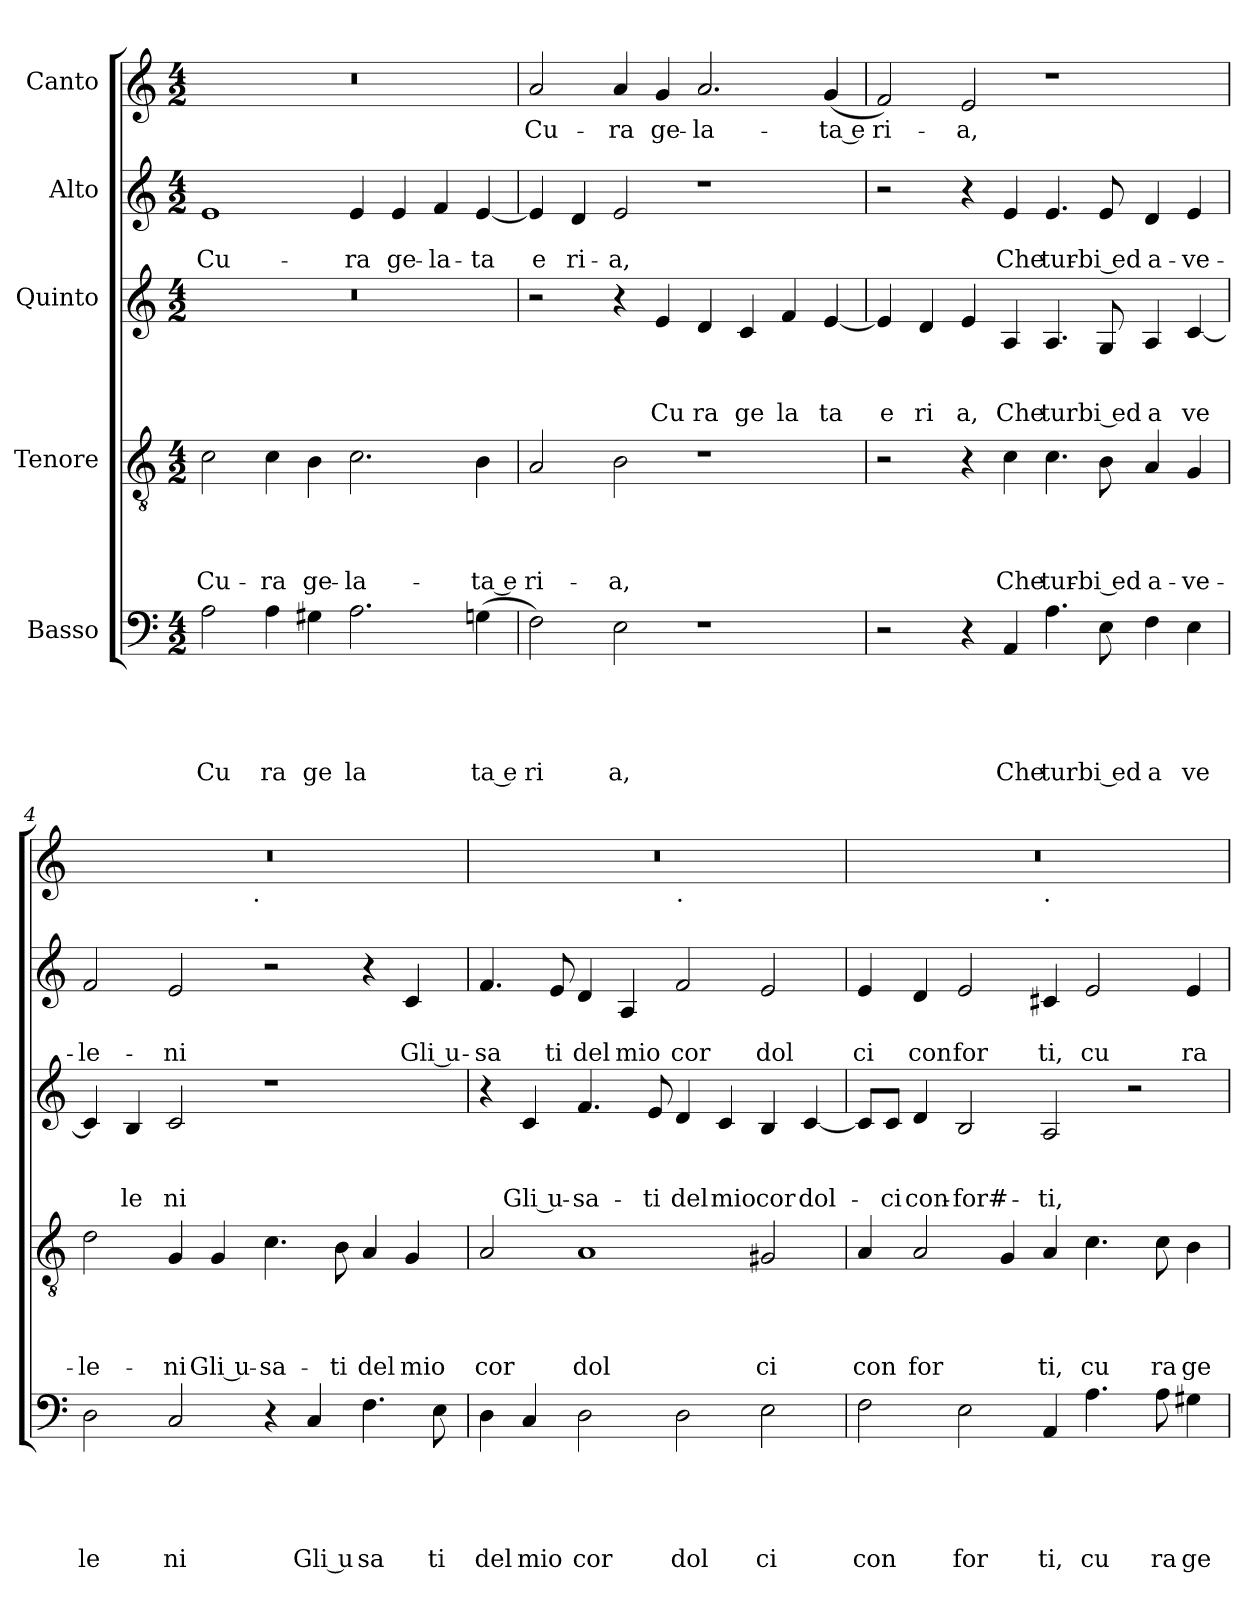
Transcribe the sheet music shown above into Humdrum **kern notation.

**kern	**text	**text	**text	**text	**text	**kern	**text	**text	**text	**text	**kern	**text	**text	**text	**kern	**text	**text	**kern	**text
*part5	*part5	*part5	*part5	*part5	*part5	*part4	*part4	*part4	*part4	*part4	*part3	*part3	*part3	*part3	*part2	*part2	*part2	*part1	*part1
*staff5	*staff5	*staff5	*staff5	*staff5	*staff5	*staff4	*staff4	*staff4	*staff4	*staff4	*staff3	*staff3	*staff3	*staff3	*staff2	*staff2	*staff2	*staff1	*staff1
*I"Basso	*	*	*	*	*	*I"Tenore	*	*	*	*	*I"Quinto	*	*	*	*I"Alto	*	*	*I"Canto	*
*clefF4	*	*	*	*	*	*clefGv2	*	*	*	*	*clefG2	*	*	*	*clefG2	*	*	*clefG2	*
*k[]	*	*	*	*	*	*k[]	*	*	*	*	*k[]	*	*	*	*k[]	*	*	*k[]	*
*C:	*	*	*	*	*	*C:	*	*	*	*	*C:	*	*	*	*C:	*	*	*C:	*
*M4/2	*	*	*	*	*	*M4/2	*	*	*	*	*M4/2	*	*	*	*M4/2	*	*	*M4/2	*
=1	=1	=1	=1	=1	=1	=1	=1	=1	=1	=1	=1	=1	=1	=1	=1	=1	=1	=1	=1
!	!	!	!	!	!LO:LY:b	!	!	!	!	!LO:LY:b	!	!	!	!	!	!	!LO:LY:b	!	!
2A\	.	.	.	.	Cu	2c\	.	.	.	Cu-	0r	.	.	.	1e	.	Cu-	0r	.
!	!	!	!	!	!LO:LY:b	!	!	!	!	!LO:LY:b	!	!	!	!	!	!	!	!	!
4A\	.	.	.	.	ra	4c\	.	.	.	-ra	.	.	.	.	.	.	.	.	.
!	!	!	!	!	!LO:LY:b	!	!	!	!	!LO:LY:b	!	!	!	!	!	!	!	!	!
4G#X\	.	.	.	.	ge	4B\	.	.	.	ge-	.	.	.	.	.	.	.	.	.
!	!	!	!	!	!LO:LY:b	!	!	!	!	!LO:LY:b	!	!	!	!	!	!	!LO:LY:b	!	!
2.A\	.	.	.	.	la	2.c\	.	.	.	-la-	.	.	.	.	4e/	.	-ra	.	.
!	!	!	!	!	!	!	!	!	!	!	!	!	!	!	!	!	!LO:LY:b	!	!
.	.	.	.	.	.	.	.	.	.	.	.	.	.	.	4e/	.	ge-	.	.
!	!	!	!	!	!	!	!	!	!	!	!	!	!	!	!	!	!LO:LY:b	!	!
.	.	.	.	.	.	.	.	.	.	.	.	.	.	.	4f/	.	-la-	.	.
!	!	!	!	!	!LO:LY:b:rj	!	!	!	!	!LO:LY:b:rj	!	!	!	!	!	!	!LO:LY:b	!	!
(<4Gn\	.	.	.	.	ta e	4B\	.	.	.	-ta e	.	.	.	.	[<4e/	.	-ta	.	.
=2	=2	=2	=2	=2	=2	=2	=2	=2	=2	=2	=2	=2	=2	=2	=2	=2	=2	=2	=2
!	!	!	!	!	!LO:LY:b	!	!	!	!	!LO:LY:b	!	!	!	!	!	!	!LO:LY:b:rj	!	!LO:LY:b
(2F\)	.	.	.	.	ri	2A/	.	.	.	ri-	2r	.	.	.	4e/]	.	e	2a/	Cu-
!	!	!	!	!	!	!	!	!	!	!	!	!	!	!	!	!	!LO:LY:b	!	!
.	.	.	.	.	.	.	.	.	.	.	.	.	.	.	4d/	.	ri-	.	.
!	!	!	!	!	!LO:LY:b	!	!	!	!	!LO:LY:b	!	!	!	!	!	!	!LO:LY:b	!	!LO:LY:b
2E\	.	.	.	.	a,	2B\	.	.	.	-a,	4r	.	.	.	2e/	.	-a,	4a/	-ra
!	!	!	!	!	!	!	!	!	!	!	!	!	!	!LO:LY:b	!	!	!	!	!LO:LY:b
.	.	.	.	.	.	.	.	.	.	.	4e/	.	.	Cu	.	.	.	4g/	ge-
!	!	!	!	!	!	!	!	!	!	!	!	!	!	!LO:LY:b	!	!	!	!	!LO:LY:b
1r	.	.	.	.	.	1r	.	.	.	.	4d/	.	.	ra	1r	.	.	2.a/	-la-
!	!	!	!	!	!	!	!	!	!	!	!	!	!	!LO:LY:b	!	!	!	!	!
.	.	.	.	.	.	.	.	.	.	.	4c/	.	.	ge	.	.	.	.	.
!	!	!	!	!	!	!	!	!	!	!	!	!	!	!LO:LY:b	!	!	!	!	!
.	.	.	.	.	.	.	.	.	.	.	4f/	.	.	la	.	.	.	.	.
!	!	!	!	!	!	!	!	!	!	!	!	!	!	!LO:LY:b	!	!	!	!	!LO:LY:b:rj
.	.	.	.	.	.	.	.	.	.	.	[<4e/	.	.	ta	.	.	.	(<4g/	-ta e
=3	=3	=3	=3	=3	=3	=3	=3	=3	=3	=3	=3	=3	=3	=3	=3	=3	=3	=3	=3
!	!	!	!	!	!	!	!	!	!	!	!	!	!	!LO:LY:b:rj	!	!	!	!	!LO:LY:b
2r	.	.	.	.	.	2r	.	.	.	.	4e/]	.	.	e	2r	.	.	2f/)	ri-
!	!	!	!	!	!	!	!	!	!	!	!	!	!	!LO:LY:b	!	!	!	!	!
.	.	.	.	.	.	.	.	.	.	.	4d/	.	.	ri	.	.	.	.	.
!	!	!	!	!	!	!	!	!	!	!	!	!	!	!LO:LY:b	!	!	!	!	!LO:LY:b
4r	.	.	.	.	.	4r	.	.	.	.	4e/	.	.	a,	4r	.	.	2e/	-a,
!	!	!	!	!	!LO:LY:b	!	!	!	!	!LO:LY:b	!	!	!	!LO:LY:b	!	!	!LO:LY:b	!	!
4AA/	.	.	.	.	Che	4c\	.	.	.	Che	4A/	.	.	Che	4e/	.	Che	.	.
!	!	!	!	!	!LO:LY:b	!	!	!	!	!LO:LY:b	!	!	!	!LO:LY:b	!	!	!LO:LY:b	!	!
4.A\	.	.	.	.	tur	4.c\	.	.	.	tur-	4.A/	.	.	tur	4.e/	.	tur-	1r	.
!	!	!	!	!	!LO:LY:b:rj	!	!	!	!	!LO:LY:b:rj	!	!	!	!LO:LY:b:rj	!	!	!LO:LY:b:rj	!	!
8E\	.	.	.	.	bi ed	8B\	.	.	.	-bi ed	(8G/	.	.	bi ed	8e/	.	-bi ed	.	.
!	!	!	!	!	!LO:LY:b	!	!	!	!	!LO:LY:b	!	!	!	!LO:LY:b	!	!	!LO:LY:b	!	!
4F\	.	.	.	.	a	4A/	.	.	.	a-	4A/	.	.	a	4d/	.	a-	.	.
!	!	!	!	!	!LO:LY:b	!	!	!	!	!LO:LY:b	!	!	!	!LO:LY:b	!	!	!LO:LY:b	!	!
4E\	.	.	.	.	ve	4G/	.	.	.	-ve-	[<4c/	.	.	ve	4e/	.	-ve-	.	.
=4	=4	=4	=4	=4	=4	=4	=4	=4	=4	=4	=4	=4	=4	=4	=4	=4	=4	=4	=4
!	!	!	!	!	!LO:LY:b	!	!	!	!	!LO:LY:b	!	!	!	!	!	!	!LO:LY:b	!	!
*	*	*	*	*	*	*	*	*	*	*	*	*	*	*	*	*	*	*^	*
2D\	.	.	.	.	le	2d\	.	.	.	-le-	4c/]	.	.	.	2f/	.	-le-	0r	2ryy	.
!	!	!	!	!	!	!	!	!	!	!	!	!	!	!LO:LY:b	!	!	!	!	!	!
.	.	.	.	.	.	.	.	.	.	.	4B/	.	.	le	.	.	.	.	.	.
!	!	!	!	!	!LO:LY:b	!	!	!	!	!LO:LY:b	!	!	!	!LO:LY:b	!	!	!LO:LY:b	!	!	!
2C/	.	.	.	.	ni	4G/	.	.	.	-ni	2c/	.	.	ni	2e/	.	-ni	.	4...ryy	.
!	!	!	!	!	!	!	!	!	!	!LO:LY:b:rj	!	!	!	!	!	!	!	!	!	!
.	.	.	.	.	.	4G/	.	.	.	Gli u-	.	.	.	.	.	.	.	.	.	.
!	!	!	!	!	!	!	!	!	!	!	!	!	!	!	!	!	!	!	!LO:TX:b:t=.	!
.	.	.	.	.	.	.	.	.	.	.	.	.	.	.	.	.	.	.	1ryy	.
!	!	!	!	!	!	!	!	!	!	!LO:LY:b	!	!	!	!	!	!	!	!	!	!
4r	.	.	.	.	.	4.c\	.	.	.	-sa-	1r	.	.	.	2r	.	.	.	.	.
!	!	!	!	!	!LO:LY:b:rj	!	!	!	!	!	!	!	!	!	!	!	!	!	!	!
4C/	.	.	.	.	Gli u	.	.	.	.	.	.	.	.	.	.	.	.	.	.	.
!	!	!	!	!	!	!	!	!	!	!LO:LY:b	!	!	!	!	!	!	!	!	!	!
.	.	.	.	.	.	8B\	.	.	.	-ti	.	.	.	.	.	.	.	.	.	.
!	!	!	!	!	!LO:LY:b	!	!	!	!	!LO:LY:b	!	!	!	!	!	!	!	!	!	!
4.F\	.	.	.	.	sa	4A/	.	.	.	del	.	.	.	.	4r	.	.	.	.	.
!	!	!	!	!	!	!	!	!	!	!LO:LY:b	!	!	!	!	!	!	!LO:LY:b:rj	!	!	!
.	.	.	.	.	.	4G/	.	.	.	mio	.	.	.	.	4c/	.	Gli u-	.	.	.
!	!	!	!	!	!LO:LY:b	!	!	!	!	!	!	!	!	!	!	!	!	!	!	!
8E\	.	.	.	.	ti	.	.	.	.	.	.	.	.	.	.	.	.	.	.	.
.	.	.	.	.	.	.	.	.	.	.	.	.	.	.	.	.	.	.	32ryy	.
!!LO:LB:g=z	!!
=5	=5	=5	=5	=5	=5	=5	=5	=5	=5	=5	=5	=5	=5	=5	=5	=5	=5	=5	=5	=5
!	!	!	!	!	!LO:LY:b	!	!	!	!	!LO:LY:b	!	!	!	!	!	!	!LO:LY:b	!	!	!
4D\	.	.	.	.	del	2A/	.	.	.	cor	4r	.	.	.	4.f/	.	-sa	0r	1ryy	.
!	!	!	!	!	!LO:LY:b	!	!	!	!	!	!	!	!	!LO:LY:b:rj	!	!	!	!	!	!
4C/	.	.	.	.	mio	.	.	.	.	.	4c/	.	.	Gli u-	.	.	.	.	.	.
!	!	!	!	!	!	!	!	!	!	!	!	!	!	!	!	!	!LO:LY:b	!	!	!
.	.	.	.	.	.	.	.	.	.	.	.	.	.	.	8e/	.	ti	.	.	.
!	!	!	!	!	!LO:LY:b	!	!	!	!	!LO:LY:b	!	!	!	!LO:LY:b	!	!	!LO:LY:b	!	!	!
2D\	.	.	.	.	cor	1A	.	.	.	dol	4.f/	.	.	-sa-	4d/	.	del	.	.	.
!	!	!	!	!	!	!	!	!	!	!	!	!	!	!	!	!	!LO:LY:b	!	!	!
.	.	.	.	.	.	.	.	.	.	.	.	.	.	.	4A/	.	mio	.	.	.
!	!	!	!	!	!	!	!	!	!	!	!	!	!	!LO:LY:b	!	!	!	!	!	!
.	.	.	.	.	.	.	.	.	.	.	8e/	.	.	-ti	.	.	.	.	.	.
!	!	!	!	!	!	!	!	!	!	!	!	!	!	!	!	!	!	!	!LO:TX:b:t=.	!
!	!	!	!	!	!LO:LY:b	!	!	!	!	!	!	!	!	!LO:LY:b	!	!	!LO:LY:b	!	!	!
2D\	.	.	.	.	dol	.	.	.	.	.	4d/	.	.	del	2f/	.	cor	.	1ryy	.
!	!	!	!	!	!	!	!	!	!	!	!	!	!	!LO:LY:b	!	!	!	!	!	!
.	.	.	.	.	.	.	.	.	.	.	4c/	.	.	mio	.	.	.	.	.	.
!	!	!	!	!	!LO:LY:b	!	!	!	!	!LO:LY:b	!	!	!	!LO:LY:b	!	!	!LO:LY:b	!	!	!
2E\	.	.	.	.	ci	2G#X/	.	.	.	ci	4B/	.	.	cor	2e/	.	dol	.	.	.
!	!	!	!	!	!	!	!	!	!	!	!	!	!	!LO:LY:b	!	!	!	!	!	!
.	.	.	.	.	.	.	.	.	.	.	[<4c/	.	.	dol-	.	.	.	.	.	.
=6	=6	=6	=6	=6	=6	=6	=6	=6	=6	=6	=6	=6	=6	=6	=6	=6	=6	=6	=6	=6
!	!	!	!	!	!LO:LY:b	!	!	!	!	!LO:LY:b	!	!	!	!	!	!	!LO:LY:b	!	!	!
2F\	.	.	.	.	con	4A/	.	.	.	con	8c/L]	.	.	.	4e/	.	ci	0r	1ryy	.
!	!	!	!	!	!	!	!	!	!	!	!	!	!	!LO:LY:b	!	!	!	!	!	!
.	.	.	.	.	.	.	.	.	.	.	8c/J	.	.	-ci	.	.	.	.	.	.
!	!	!	!	!	!	!	!	!	!	!LO:LY:b	!	!	!	!LO:LY:b	!	!	!LO:LY:b	!	!	!
.	.	.	.	.	.	2A/	.	.	.	for	4d/	.	.	con-	4d/	.	con	.	.	.
!	!	!	!	!	!LO:LY:b	!	!	!	!	!	!	!	!	!LO:LY:b	!	!	!LO:LY:b	!	!	!
2E\	.	.	.	.	for	.	.	.	.	.	2B/	.	.	-for#-	2e/	.	for	.	.	.
.	.	.	.	.	.	4G/	.	.	.	.	.	.	.	.	.	.	.	.	.	.
!	!	!	!	!	!	!	!	!	!	!	!	!	!	!	!	!	!	!	!LO:TX:b:t=.	!
!	!	!	!	!	!LO:LY:b	!	!	!	!	!LO:LY:b	!	!	!	!LO:LY:b	!	!	!LO:LY:b	!	!	!
4AA/	.	.	.	.	ti,	4A/	.	.	.	ti,	2A/	.	.	-ti,	4c#X/	.	ti,	.	1ryy	.
!	!	!	!	!	!LO:LY:b	!	!	!	!	!LO:LY:b	!	!	!	!	!	!	!LO:LY:b	!	!	!
4.A\	.	.	.	.	cu	4.c\	.	.	.	cu	.	.	.	.	2e/	.	cu	.	.	.
.	.	.	.	.	.	.	.	.	.	.	2r	.	.	.	.	.	.	.	.	.
!	!	!	!	!	!LO:LY:b	!	!	!	!	!LO:LY:b	!	!	!	!	!	!	!	!	!	!
8A\	.	.	.	.	ra	8c\	.	.	.	ra	.	.	.	.	.	.	.	.	.	.
!	!	!	!	!	!LO:LY:b	!	!	!	!	!LO:LY:b	!	!	!	!	!	!	!LO:LY:b	!	!	!
4G#X\	.	.	.	.	ge	4B\	.	.	.	ge	.	.	.	.	4e/	.	ra	.	.	.
*	*	*	*	*	*	*	*	*	*	*	*	*	*	*	*	*	*	*v	*v	*
=	=	=	=	=	=	=	=	=	=	=	=	=	=	=	=	=	=	=	=
*-	*-	*-	*-	*-	*-	*-	*-	*-	*-	*-	*-	*-	*-	*-	*-	*-	*-	*-	*-
